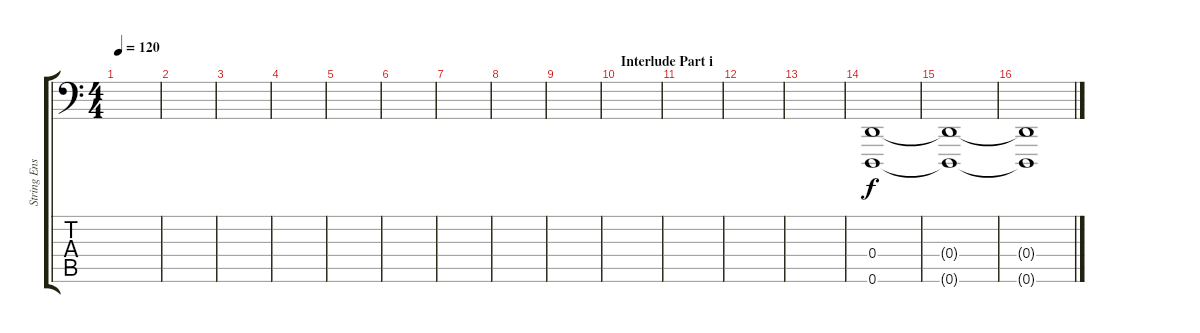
\track ("String Ensemble 1" "String Ens") {instrument stringensemble1}
\staff {score tabs}
\tuning (E3 B2 G2 D2 A1 D1) {hide}
\ts (4 4)
\tempo 120
\clef f4
\ks c
|
|
|
|
|
|
|
|
|
\section ("" "Interlude Part i")
|
|
|
|
(0.4 0.6).1{volume 16} |
(0.4{t} 0.6{t}).1 |
(0.4{t} 0.6{t}).1
